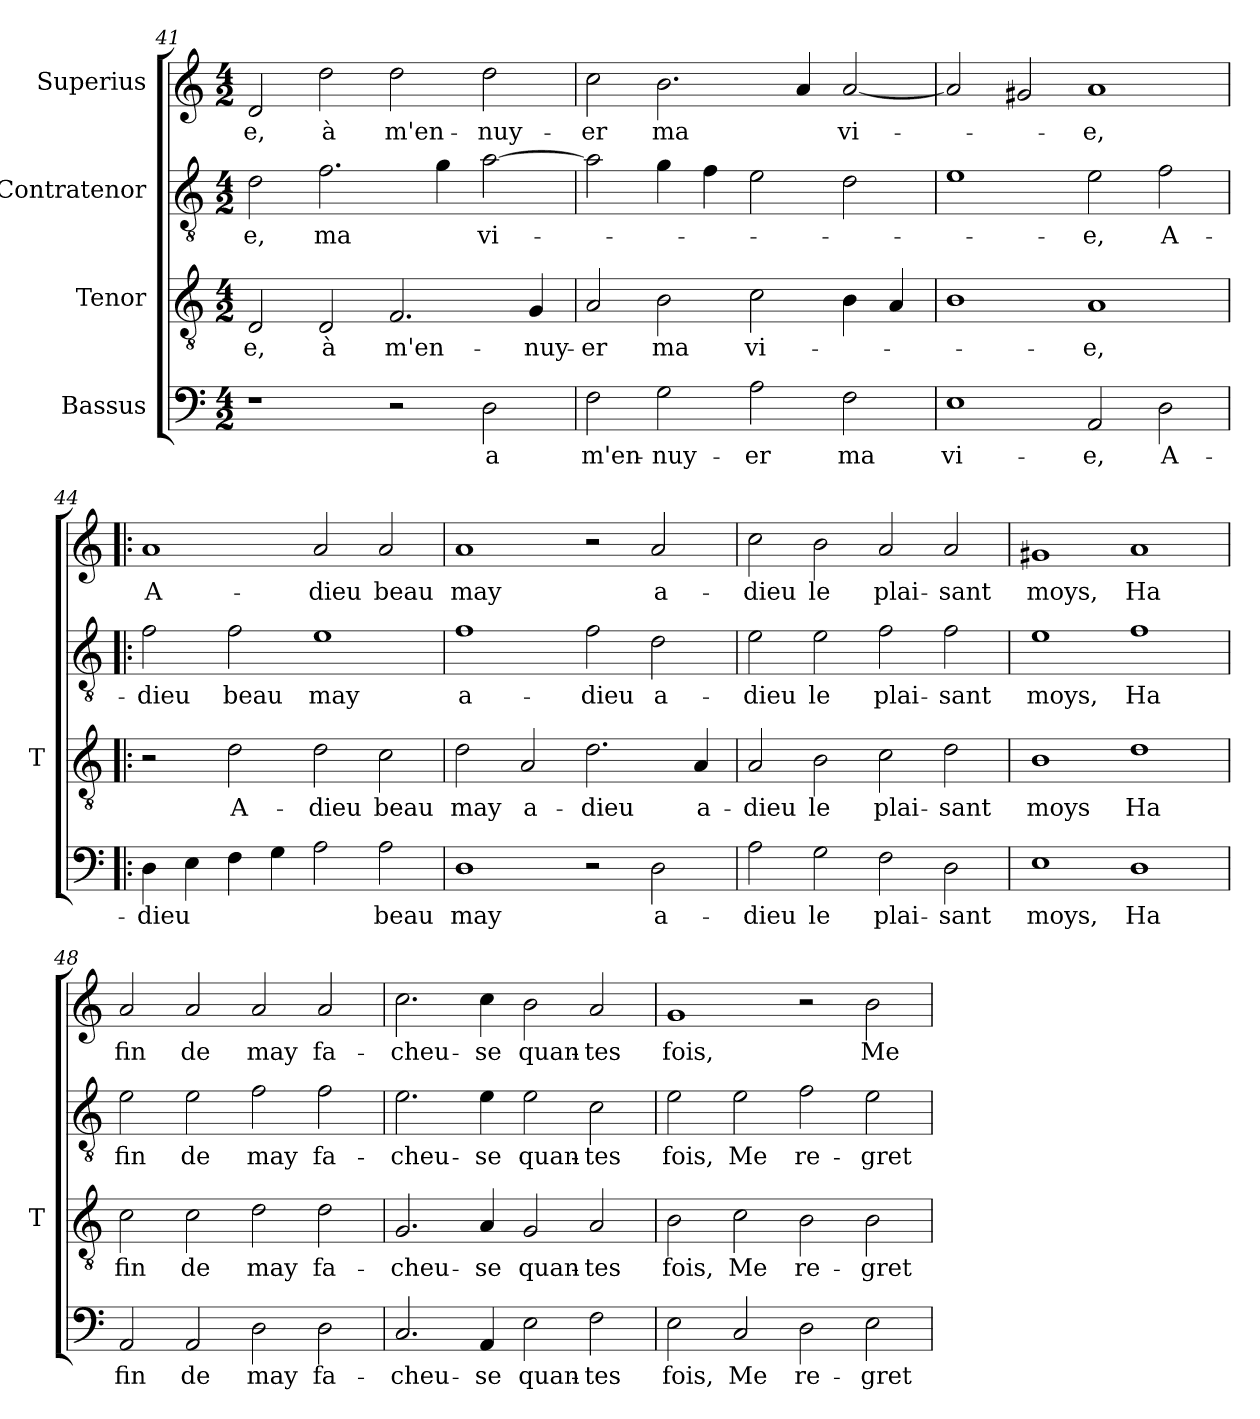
**kern	**text	**kern	**text	**kern	**text	**kern	**text
*part4	*part4	*part3	*part3	*part2	*part2	*part1	*part1
*staff4	*staff4	*staff3	*staff3	*staff2	*staff2	*staff1	*staff1
*I"Bassus	*	*I"Tenor	*	*I"Contratenor	*	*I"Superius	*
*	*	*I'T	*	*	*	*	*
*clefF4	*	*clefGv2	*	*clefGv2	*	*clefG2	*
*k[]	*	*k[]	*	*k[]	*	*k[]	*
*M4/2	*	*M4/2	*	*M4/2	*	*M4/2	*
=41	=41	=41	=41	=41	=41	=41	=41
1r	.	2D	-e,	2d	-e,	2d	-e,
.	.	2D	-à	2.f	-ma	2dd	-à
2r	.	2.F	m'en-	.	.	2dd	m'en-
.	.	.	.	4g	.	.	.
2D	-a	.	.	[2a	vi-	2dd	nuy-
.	.	4G	nuy-	.	.	.	.
=42	=42	=42	=42	=42	=42	=42	=42
2F	m'en-	2A	-er	2a]	.	2cc	-er
2G	nuy-	2B	-ma	4g	.	2.b	-ma
.	.	.	.	4f	.	.	.
2A	-er	2c	vi-	2e	.	.	.
.	.	.	.	.	.	4a	.
2F	-ma	4B	.	2d	.	[2a	vi-
.	.	4A	.	.	.	.	.
=43	=43	=43	=43	=43	=43	=43	=43
1E	vi-	1B	.	1e	.	2a]	.
.	.	.	.	.	.	2g#X	.
2AA	-e,	1A	-e,	2e	-e,	1a	-e,
2D	A-	.	.	2f	A-	.	.
=44!|:	=44!|:	=44!|:	=44!|:	=44!|:	=44!|:	=44!|:	=44!|:
4D	-dieu	2r	.	2f	-dieu	1a	A-
4E	.	.	.	.	.	.	.
4F	.	2d	A-	2f	-beau	.	.
4G	.	.	.	.	.	.	.
2A	.	2d	-dieu	1e	-may	2a	-dieu
2A	-beau	2c	-beau	.	.	2a	-beau
=45	=45	=45	=45	=45	=45	=45	=45
1D	-may	2d	-may	1f	a-	1a	-may
.	.	2A	a-	.	.	.	.
2r	.	2.d	-dieu	2f	-dieu	2r	.
2D	a-	.	.	2d	a-	2a	a-
.	.	4A	a-	.	.	.	.
=46	=46	=46	=46	=46	=46	=46	=46
2A	-dieu	2A	-dieu	2e	-dieu	2cc	-dieu
2G	-le	2B	-le	2e	-le	2b	-le
2F	plai-	2c	plai-	2f	plai-	2a	plai-
2D	-sant	2d	-sant	2f	-sant	2a	-sant
=47	=47	=47	=47	=47	=47	=47	=47
1E	-moys,	1B	-moys	1e	-moys,	1g#X	-moys,
1D	-Ha	1d	-Ha	1f	-Ha	1a	-Ha
=48	=48	=48	=48	=48	=48	=48	=48
2AA	-fin	2c	-fin	2e	-fin	2a	-fin
2AA	-de	2c	-de	2e	-de	2a	-de
2D	-may	2d	-may	2f	-may	2a	-may
2D	fa-	2d	fa-	2f	fa-	2a	fa-
=49	=49	=49	=49	=49	=49	=49	=49
2.C	cheu-	2.G	cheu-	2.e	cheu-	2.cc	cheu-
4AA	-se	4A	-se	4e	-se	4cc	-se
2E	quan-	2G	quan-	2e	quan-	2b	quan-
2F	-tes	2A	-tes	2c	-tes	2a	-tes
=50	=50	=50	=50	=50	=50	=50	=50
2E	-fois,	2B	-fois,	2e	-fois,	1g	-fois,
2C	-Me	2c	-Me	2e	-Me	.	.
2D	re-	2B	re-	2f	re-	2r	.
2E	gret-	2B	gret-	2e	gret-	2b	-Me
=	=	=	=	=	=	=	=
*-	*-	*-	*-	*-	*-	*-	*-
